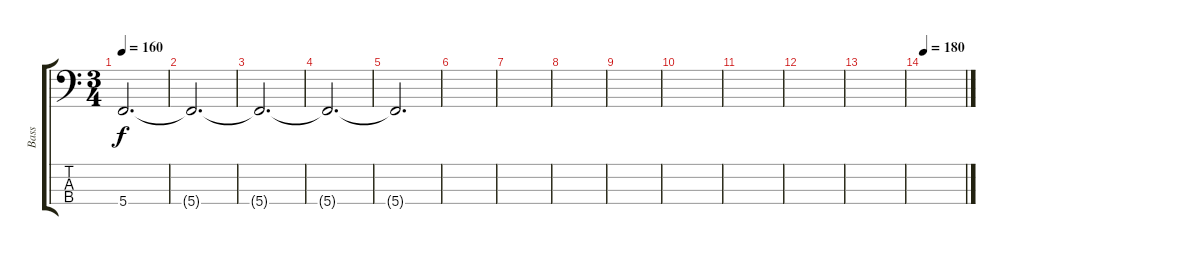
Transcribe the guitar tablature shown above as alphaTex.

\track ("Bass" "Bass") {instrument electricbassfinger}
\staff {score tabs}
\tuning (F2 C2 G1 C1) {hide}
\ts (3 4)
\tempo 160
\clef f4
\ks c
5.4{t}.2{d dy f} |
5.4{t}.2{d} |
5.4{t}.2{d} |
5.4{t}.2{d} |
5.4{t}.2{d} |
|
|
|
|
|
|
|
|
\tempo 180
